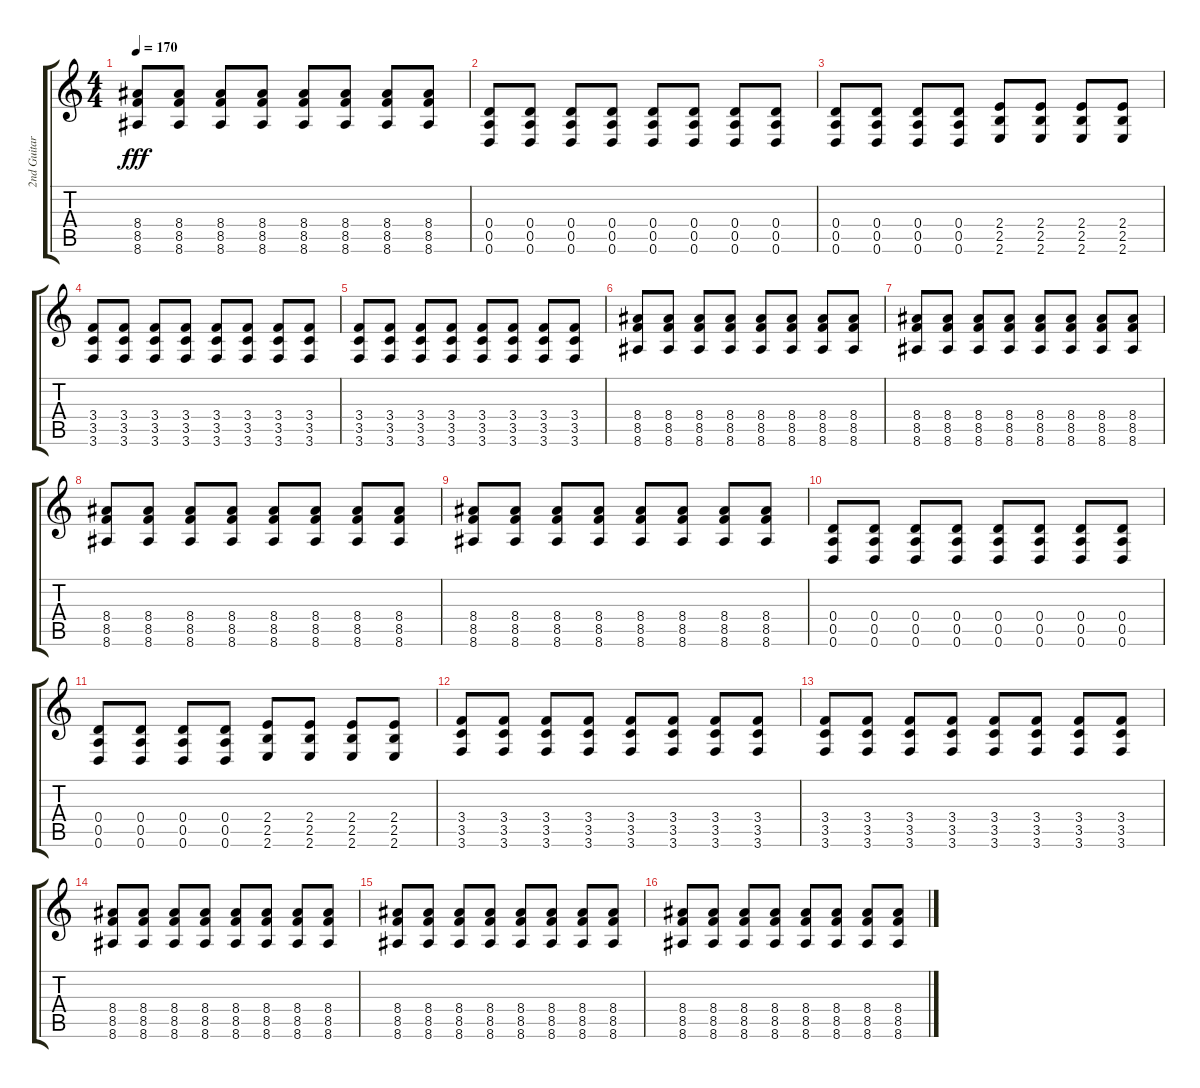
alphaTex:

\track ("2nd Guitar - Adam Lambert" "2nd Guitar") {instrument distortionguitar}
\staff {score tabs}
\tuning (E4 B3 G3 D3 A2 D2) {hide}
\ts (4 4)
\tempo 170
\clef g2
\ks c
(8.4 8.5 8.6).8{dy fff} (8.4 8.5 8.6).8 (8.4 8.5 8.6).8 (8.4 8.5 8.6).8 (8.4 8.5 8.6).8 (8.4 8.5 8.6).8 (8.4 8.5 8.6).8 (8.4 8.5 8.6).8 |
(0.4 0.5 0.6).8 (0.4 0.5 0.6).8 (0.4 0.5 0.6).8 (0.4 0.5 0.6).8 (0.4 0.5 0.6).8 (0.4 0.5 0.6).8 (0.4 0.5 0.6).8 (0.4 0.5 0.6).8 |
(0.4 0.5 0.6).8 (0.4 0.5 0.6).8 (0.4 0.5 0.6).8 (0.4 0.5 0.6).8 (2.4 2.5 2.6).8 (2.4 2.5 2.6).8 (2.4 2.5 2.6).8 (2.4 2.5 2.6).8 |
(3.4 3.5 3.6).8 (3.4 3.5 3.6).8 (3.4 3.5 3.6).8 (3.4 3.5 3.6).8 (3.4 3.5 3.6).8 (3.4 3.5 3.6).8 (3.4 3.5 3.6).8 (3.4 3.5 3.6).8 |
(3.4 3.5 3.6).8 (3.4 3.5 3.6).8 (3.4 3.5 3.6).8 (3.4 3.5 3.6).8 (3.4 3.5 3.6).8 (3.4 3.5 3.6).8 (3.4 3.5 3.6).8 (3.4 3.5 3.6).8 |
(8.4 8.5 8.6).8 (8.4 8.5 8.6).8 (8.4 8.5 8.6).8 (8.4 8.5 8.6).8 (8.4 8.5 8.6).8 (8.4 8.5 8.6).8 (8.4 8.5 8.6).8 (8.4 8.5 8.6).8 |
(8.4 8.5 8.6).8 (8.4 8.5 8.6).8 (8.4 8.5 8.6).8 (8.4 8.5 8.6).8 (8.4 8.5 8.6).8 (8.4 8.5 8.6).8 (8.4 8.5 8.6).8 (8.4 8.5 8.6).8 |
(8.4 8.5 8.6).8 (8.4 8.5 8.6).8 (8.4 8.5 8.6).8 (8.4 8.5 8.6).8 (8.4 8.5 8.6).8 (8.4 8.5 8.6).8 (8.4 8.5 8.6).8 (8.4 8.5 8.6).8 |
(8.4 8.5 8.6).8 (8.4 8.5 8.6).8 (8.4 8.5 8.6).8 (8.4 8.5 8.6).8 (8.4 8.5 8.6).8 (8.4 8.5 8.6).8 (8.4 8.5 8.6).8 (8.4 8.5 8.6).8 |
(0.4 0.5 0.6).8 (0.4 0.5 0.6).8 (0.4 0.5 0.6).8 (0.4 0.5 0.6).8 (0.4 0.5 0.6).8 (0.4 0.5 0.6).8 (0.4 0.5 0.6).8 (0.4 0.5 0.6).8 |
(0.4 0.5 0.6).8 (0.4 0.5 0.6).8 (0.4 0.5 0.6).8 (0.4 0.5 0.6).8 (2.4 2.5 2.6).8 (2.4 2.5 2.6).8 (2.4 2.5 2.6).8 (2.4 2.5 2.6).8 |
(3.4 3.5 3.6).8 (3.4 3.5 3.6).8 (3.4 3.5 3.6).8 (3.4 3.5 3.6).8 (3.4 3.5 3.6).8 (3.4 3.5 3.6).8 (3.4 3.5 3.6).8 (3.4 3.5 3.6).8 |
(3.4 3.5 3.6).8 (3.4 3.5 3.6).8 (3.4 3.5 3.6).8 (3.4 3.5 3.6).8 (3.4 3.5 3.6).8 (3.4 3.5 3.6).8 (3.4 3.5 3.6).8 (3.4 3.5 3.6).8 |
(8.4 8.5 8.6).8 (8.4 8.5 8.6).8 (8.4 8.5 8.6).8 (8.4 8.5 8.6).8 (8.4 8.5 8.6).8 (8.4 8.5 8.6).8 (8.4 8.5 8.6).8 (8.4 8.5 8.6).8 |
(8.4 8.5 8.6).8 (8.4 8.5 8.6).8 (8.4 8.5 8.6).8 (8.4 8.5 8.6).8 (8.4 8.5 8.6).8 (8.4 8.5 8.6).8 (8.4 8.5 8.6).8 (8.4 8.5 8.6).8 |
(8.4 8.5 8.6).8 (8.4 8.5 8.6).8 (8.4 8.5 8.6).8 (8.4 8.5 8.6).8 (8.4 8.5 8.6).8 (8.4 8.5 8.6).8 (8.4 8.5 8.6).8 (8.4 8.5 8.6).8
